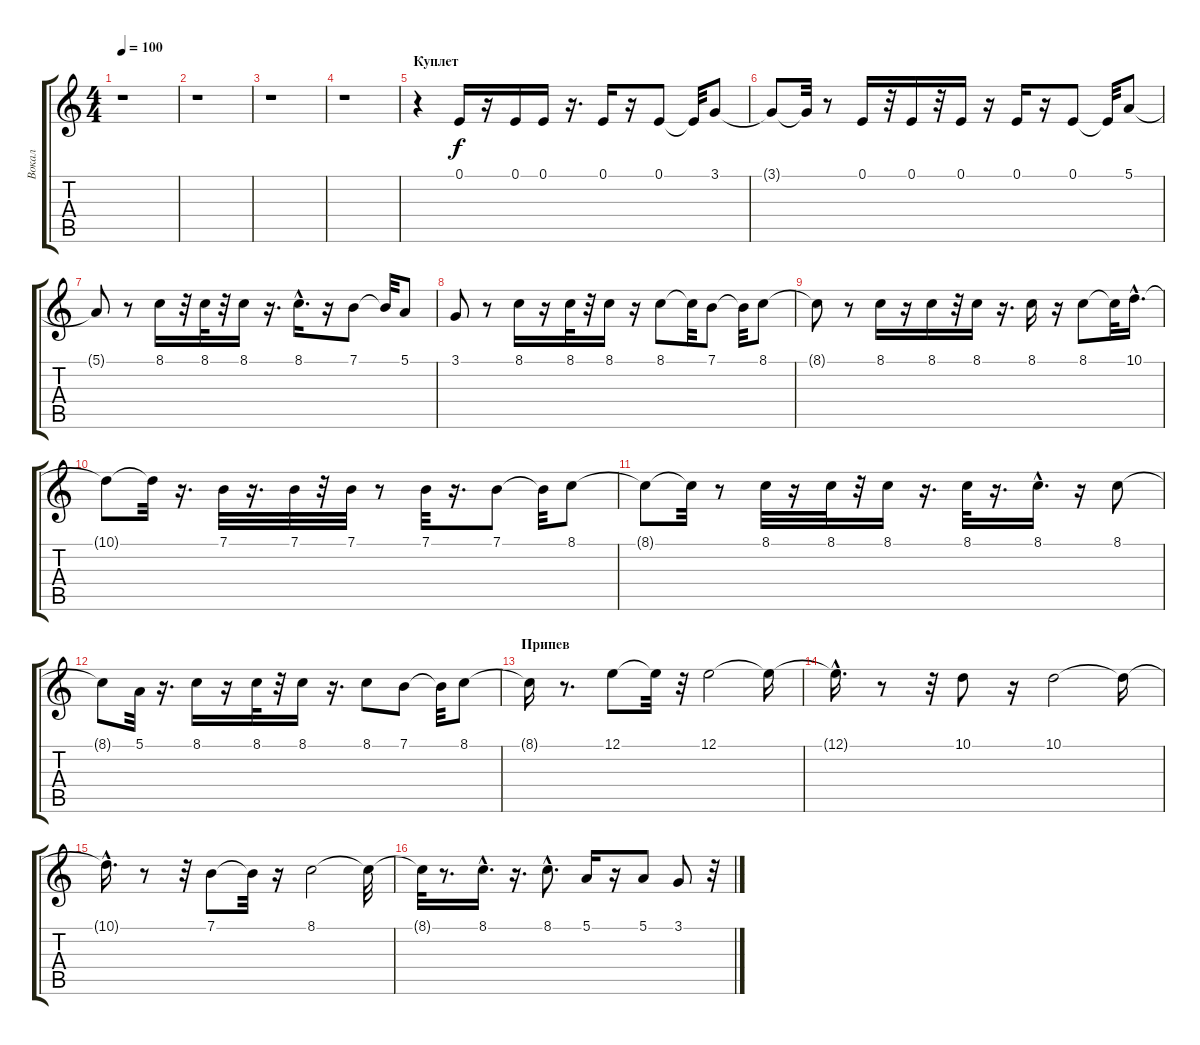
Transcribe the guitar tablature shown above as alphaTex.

\track ("Вокал" "Вокал") {instrument voiceoohs}
\staff {score tabs}
\tuning (E4 B3 G3 D3 A2 E2) {hide}
\ts (4 4)
\tempo 100
\clef g2
\ks c
r.1{dy f} |
r.1 |
r.1 |
r.1 |
\section ("" "Куплет")
r.4 0.1.16 r.16 0.1.16 0.1.16 r.16{d} 0.1.16 r.16 0.1.8 0.1{t}.32 3.1.8 |
3.1{t}.8 3.1{t}.32 r.8 0.1.16 r.32 0.1.16 r.32 0.1.16 r.16 0.1.16 r.16 0.1.8 0.1{t}.32 5.1.8 |
5.1{t}.8 r.8 8.1.16 r.32 8.1.32 r.32 8.1.16 r.16{d} 8.1{hac}.16{d} r.16 7.1.8 7.1{t}.32 5.1.8 |
3.1.8 r.8 8.1.16 r.16 8.1.32 r.32 8.1.16 r.16 8.1.8 8.1{t}.32 7.1.8 7.1{t}.32 8.1.8 |
8.1{t}.8 r.8 8.1.16 r.16 8.1.16 r.32 8.1.16 r.16{d} 8.1.16 r.16 8.1.8 8.1{t}.32 10.1{hac}.16{d} |
10.1{t}.8 10.1{t}.32 r.16{d} 7.1.32 r.16{d} 7.1.32 r.32 7.1.32 r.8 7.1.32 r.16{d} 7.1.8 7.1{t}.32 8.1.8 |
8.1{t}.8 8.1{t}.32 r.8 8.1.32 r.16 8.1.32 r.32 8.1.16 r.16{d} 8.1.32 r.16{d} 8.1{hac}.16{d} r.16 8.1.8 |
8.1{t}.8 5.1.32 r.16{d} 8.1.16 r.16 8.1.32 r.32 8.1.16 r.16{d} 8.1.8 7.1.8 7.1{t}.32 8.1.8 |
\section ("" "Припев")
8.1{t}.16 r.8{d} 12.1.8 12.1{t}.32 r.32 12.1.2 12.1{t}.16 |
12.1{hac t}.16{d} r.8 r.32 10.1.8 r.16 10.1.2 10.1{t}.16 |
10.1{hac t}.16{d} r.8 r.32 7.1.8 7.1{t}.32 r.16 8.1.2 8.1{t}.32 |
8.1{t}.32 r.8{d} 8.1{hac}.16{d} r.16{d} 8.1{hac}.8{d} 5.1.16 r.16 5.1.8 3.1.8 r.32
